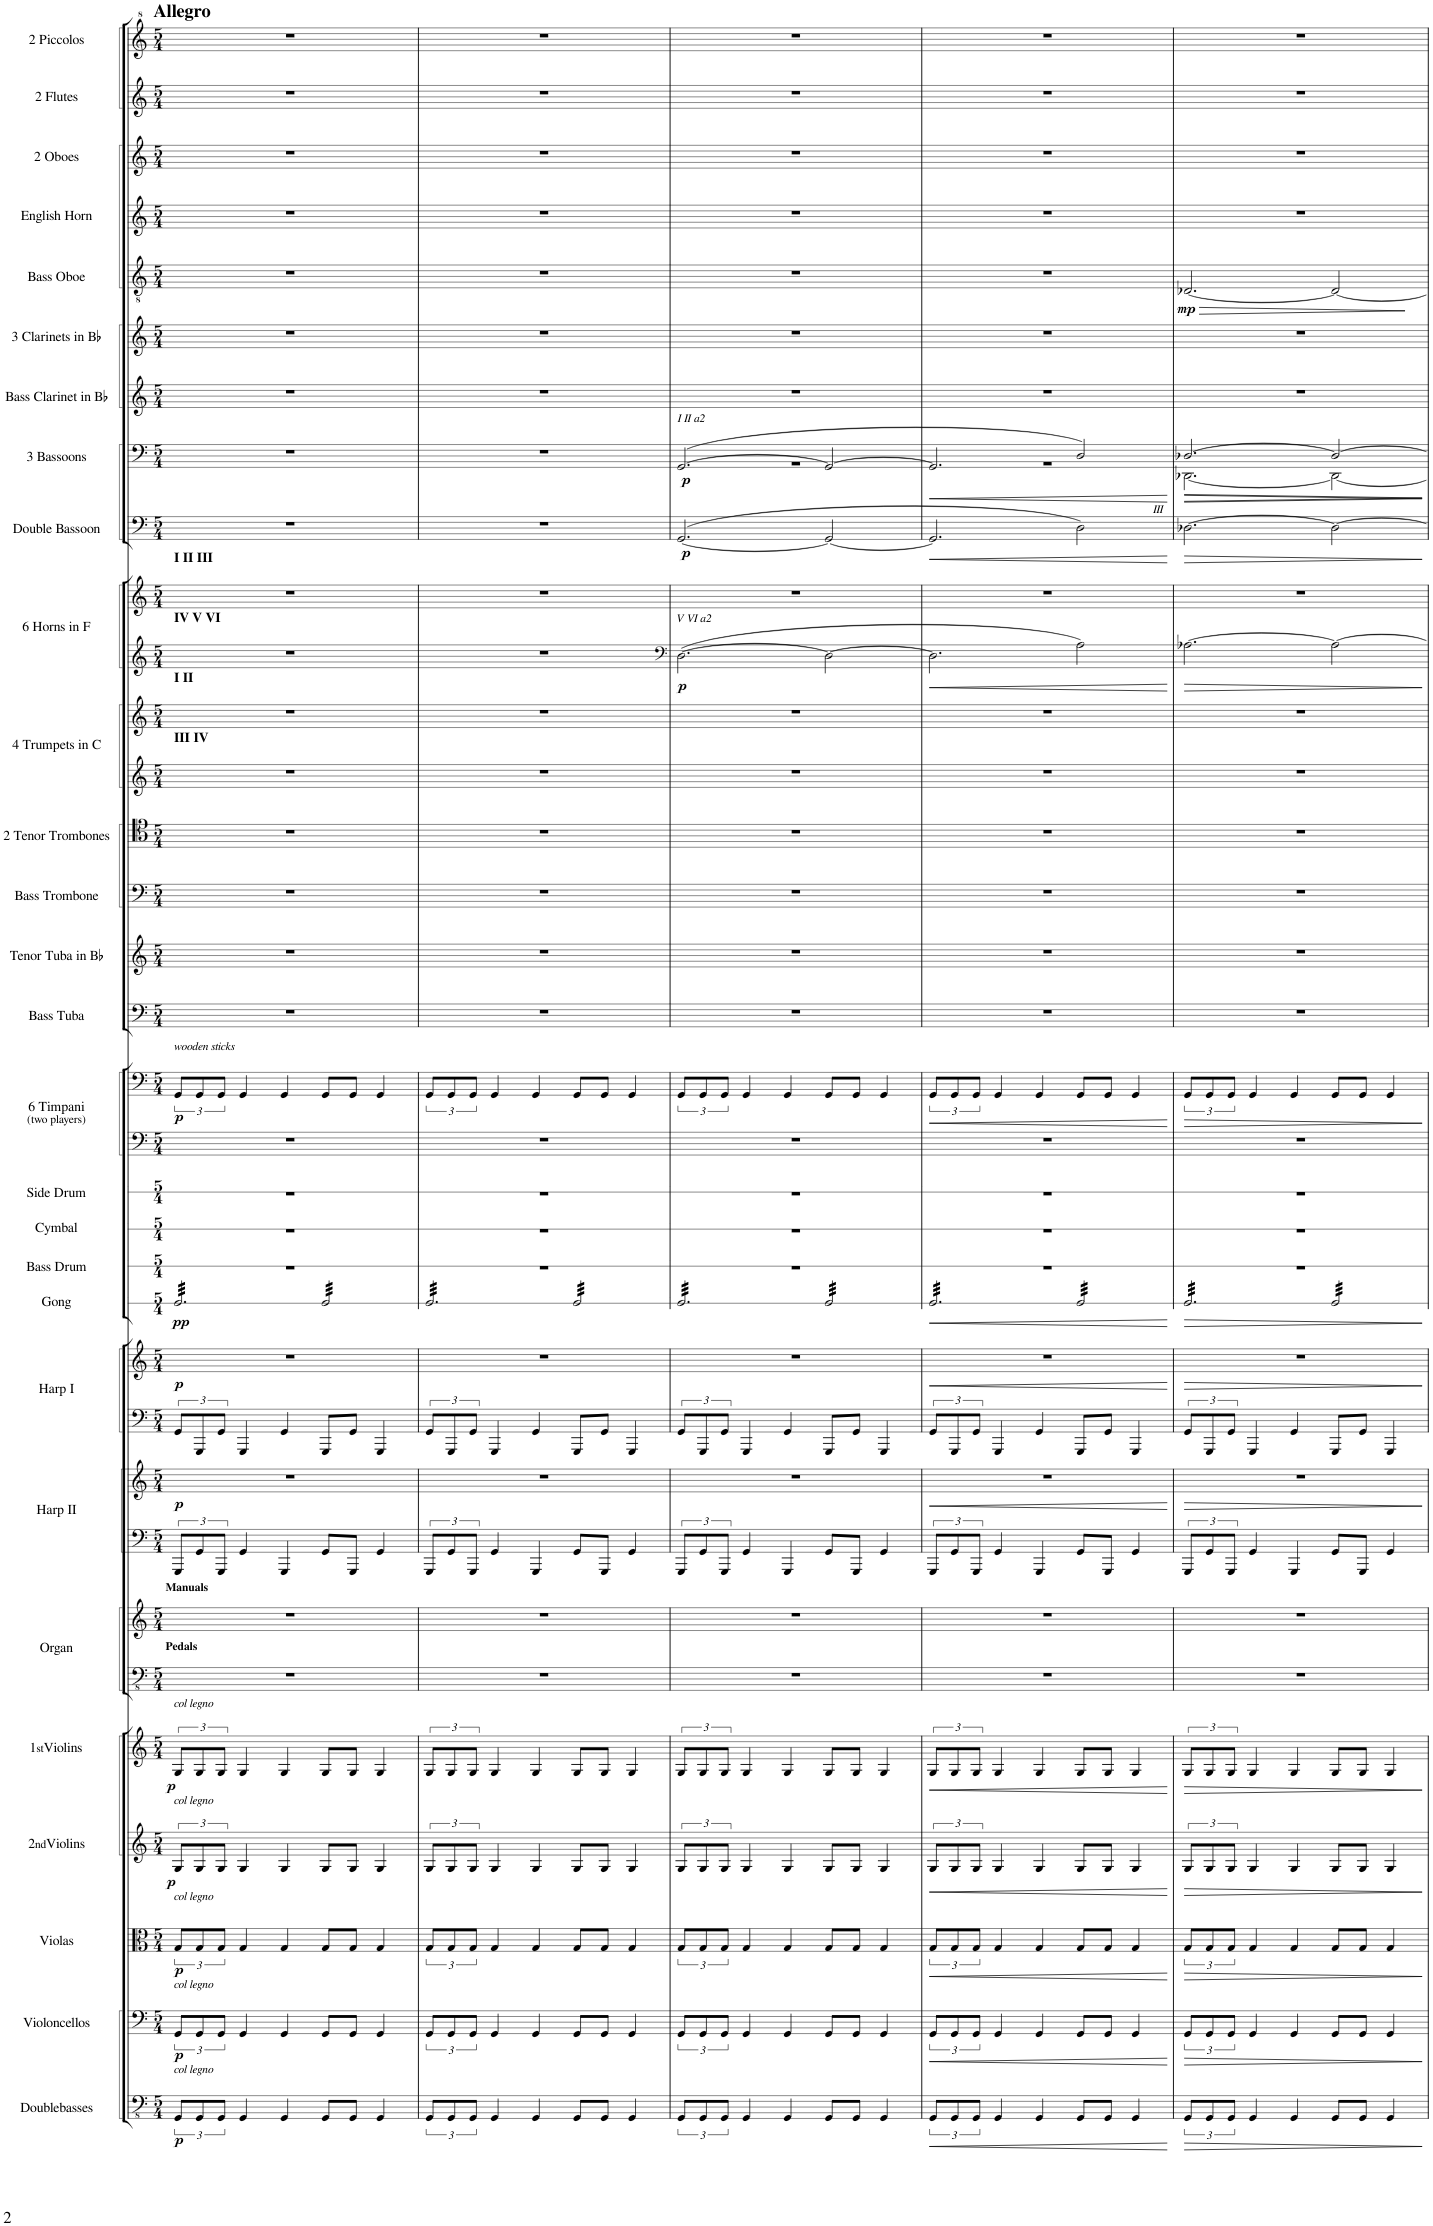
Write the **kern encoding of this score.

**kern	**dynam	**kern	**dynam	**kern	**dynam	**kern	**dynam	**kern	**dynam	**kern	**kern	**kern	**kern	**dynam	**kern	**kern	**dynam	**kern	**dynam	**kern	**kern	**kern	**kern	**kern	**dynam	**kern	**kern	**kern	**kern	**kern	**kern	**kern	**dynam	**kern	**kern	**dynam	**kern	**dynam	**kern	**kern	**kern	**dynam	**kern	**kern	**kern	**kern
*part34	*part34	*part33	*part33	*part32	*part32	*part31	*part31	*part30	*part30	*part29	*part28	*part27	*part26	*part26	*part25	*part24	*part24	*part23	*part23	*part22	*part21	*part20	*part19	*part18	*part18	*part17	*part16	*part15	*part14	*part13	*part12	*part11	*part11	*part10	*part9	*part9	*part8	*part8	*part7	*part6	*part5	*part5	*part4	*part3	*part2	*part1
*staff34	*staff34	*staff33	*staff33	*staff32	*staff32	*staff31	*staff31	*staff30	*staff30	*staff29	*staff28	*staff27	*staff26	*staff26	*staff25	*staff24	*staff24	*staff23	*staff23	*staff22	*staff21	*staff20	*staff19	*staff18	*staff18	*staff17	*staff16	*staff15	*staff14	*staff13	*staff12	*staff11	*staff11	*staff10	*staff9	*staff9	*staff8	*staff8	*staff7	*staff6	*staff5	*staff5	*staff4	*staff3	*staff2	*staff1
*I"Doublebasses	*	*I"Violoncellos	*	*I"Violas	*	*I"2ndViolins	*	*I"1stViolins	*	*I"Organ	*I"Organ	*I"Harp II	*I"Harp II	*	*I"Harp I	*I"Harp I	*	*I"Gong	*	*I"Bass Drum	*I"Cymbal	*I"Side Drum	*I"6 Timpani (two players)	*I"6 Timpani (two players)	*	*I"Bass Tuba	*I"Tenor Tuba in Bb	*I"Bass Trombone	*I"2 Tenor Trombones	*I"4 Trumpets in C	*I"4 Trumpets in C	*I"6 Horns in F	*	*I"6 Horns in F	*I"Double Bassoon	*	*I"3 Bassoons	*	*I"Bass Clarinet in Bb	*I"3 Clarinets in Bb	*I"Bass Oboe	*	*I"English Horn	*I"2 Oboes	*I"2 Flutes	*I"2 Piccolos
*I'Db.	*	*I'Vc.	*	*I'Vas.	*	*I'2ndVns.	*	*I'1stVns.	*	*I'Org.	*I'Org.	*I'Hp. II	*I'Hp. II	*	*I'Hp. I	*I'Hp. I	*	*I'Gong	*	*I'B. Dr.	*I'Cym.	*	*I'Timp.	*I'Timp.	*	*I'Bass Tuba	*I'Ten. Tuba	*I'Bass. Tbn.	*I'Ten. Tbn.	*I'Trp.	*I'Trp.	*I'Hrn.	*	*I'Hrn.	*I'Dbn.	*	*I'Bn.	*	*I'Bcl.	*I'Cl.	*I'Bass Ob.	*	*I'E. H.	*I'Ob.	*I'Fl.	*I'Picc.
*	*	*	*	*	*	*	*	*	*	*	*	*	*	*	*	*	*	*stria1	*	*stria1	*stria1	*stria1	*	*	*	*	*	*	*	*	*	*	*	*	*	*	*	*	*	*	*	*	*	*	*	*
*clefFv4	*	*clefF4	*	*clefC3	*	*clefG2	*	*clefG2	*	*clefFv4	*clefG2	*clefF4	*clefG2	*	*clefF4	*clefG2	*	*clefX	*	*clefX	*clefX	*clefX	*clefF4	*clefF4	*	*clefF4	*clefG2	*clefF4	*clefC4	*clefG2	*clefG2	*clefG2	*	*clefG2	*clefF4	*	*clefF4	*	*clefG2	*clefG2	*clefGv2	*	*clefG2	*clefG2	*clefG2	*clefG^2
*Trd7c12	*	*	*	*	*	*	*	*	*	*	*	*	*	*	*	*	*	*	*	*	*	*	*	*	*	*	*Trd8c14	*	*	*	*	*Trd4c7	*	*Trd4c7	*Trd7c12	*	*	*	*Trd8c14	*Trd1c2	*	*	*Trd4c7	*	*	*Trd-7c-12
*k[]	*	*k[]	*	*k[]	*	*k[]	*	*k[]	*	*k[]	*k[]	*k[]	*k[]	*	*k[]	*k[]	*	*k[]	*	*k[]	*k[]	*k[]	*k[]	*k[]	*	*k[]	*k[]	*k[]	*k[]	*k[]	*k[]	*k[]	*	*k[]	*k[]	*	*k[]	*	*k[]	*k[]	*k[]	*	*k[]	*k[]	*k[]	*k[]
*M5/4	*	*M5/4	*	*M5/4	*	*M5/4	*	*M5/4	*	*M5/4	*M5/4	*M5/4	*M5/4	*	*M5/4	*M5/4	*	*M5/4	*	*M5/4	*M5/4	*M5/4	*M5/4	*M5/4	*	*M5/4	*M5/4	*M5/4	*M5/4	*M5/4	*M5/4	*M5/4	*	*M5/4	*M5/4	*	*M5/4	*	*M5/4	*M5/4	*M5/4	*	*M5/4	*M5/4	*M5/4	*M5/4
=1	=1	=1	=1	=1	=1	=1	=1	=1	=1	=1	=1	=1	=1	=1	=1	=1	=1	=1	=1	=1	=1	=1	=1	=1	=1	=1	=1	=1	=1	=1	=1	=1	=1	=1	=1	=1	=1	=1	=1	=1	=1	=1	=1	=1	=1	=1
!	!	!	!	!	!	!	!	!	!	!	!	!	!	!	!	!	!	!	!	!	!	!	!	!	!	!	!	!	!	!	!	!	!	!	!	!	!	!	!	!	!	!	!	!	!	!LO:TX:a:B:t=Allegro
!	!	!	!	!	!	!	!	!	!	!	!	!	!	!	!	!	!	!	!	!	!	!	!	!	!	!	!	!	!	!	!	!	!	!LO:TX:a:B:t=I II III	!	!	!	!	!	!	!	!	!	!	!	!
!	!	!	!	!	!	!	!	!	!	!	!	!	!	!	!	!	!	!	!	!	!	!	!	!	!	!	!	!	!	!	!	!LO:TX:a:B:t=IV V VI	!	!	!	!	!	!	!	!	!	!	!	!	!	!
!	!	!	!	!	!	!	!	!	!	!	!	!	!	!	!	!	!	!	!	!	!	!	!	!	!	!	!	!	!	!	!LO:TX:a:B:t=I II	!	!	!	!	!	!	!	!	!	!	!	!	!	!	!
!	!	!	!	!	!	!	!	!	!	!	!	!	!	!	!	!	!	!	!	!	!	!	!	!	!	!	!	!	!	!LO:TX:a:B:t=III IV	!	!	!	!	!	!	!	!	!	!	!	!	!	!	!	!
!	!	!	!	!	!	!	!	!	!	!	!	!	!	!	!	!	!	!	!	!	!	!	!	!LO:TX:a:i:t=wooden sticks	!	!	!	!	!	!	!	!	!	!	!	!	!	!	!	!	!	!	!	!	!	!
!	!	!	!	!	!	!	!	!	!	!	!LO:TX:a:B:t=Manuals	!	!	!	!	!	!	!	!	!	!	!	!	!	!	!	!	!	!	!	!	!	!	!	!	!	!	!	!	!	!	!	!	!	!	!
!	!	!	!	!	!	!	!	!	!	!LO:TX:a:B:t=Pedals	!	!	!	!	!	!	!	!	!	!	!	!	!	!	!	!	!	!	!	!	!	!	!	!	!	!	!	!	!	!	!	!	!	!	!	!
!	!	!	!	!	!	!	!	!LO:TX:a:i:t=col legno	!	!	!	!	!	!	!	!	!	!	!	!	!	!	!	!	!	!	!	!	!	!	!	!	!	!	!	!	!	!	!	!	!	!	!	!	!	!
!	!	!	!	!	!	!LO:TX:a:i:t=col legno	!	!	!	!	!	!	!	!	!	!	!	!	!	!	!	!	!	!	!	!	!	!	!	!	!	!	!	!	!	!	!	!	!	!	!	!	!	!	!	!
!	!	!	!	!LO:TX:a:i:t=col legno	!	!	!	!	!	!	!	!	!	!	!	!	!	!	!	!	!	!	!	!	!	!	!	!	!	!	!	!	!	!	!	!	!	!	!	!	!	!	!	!	!	!
!	!	!LO:TX:a:i:t=col legno	!	!	!	!	!	!	!	!	!	!	!	!	!	!	!	!	!	!	!	!	!	!	!	!	!	!	!	!	!	!	!	!	!	!	!	!	!	!	!	!	!	!	!	!
!LO:TX:a:i:t=col legno	!	!	!	!	!	!	!	!	!	!	!	!	!	!	!	!	!	!	!	!	!	!	!	!	!	!	!	!	!	!	!	!	!	!	!	!	!	!	!	!	!	!	!	!	!	!
!	!LO:DY:b	!	!LO:DY:b	!	!LO:DY:b	!	!LO:DY:b	!	!LO:DY:b	!	!	!	!	!LO:DY:b	!	!	!LO:DY:b	!	!LO:DY:b	!	!	!	!	!	!LO:DY:b	!	!	!	!	!	!	!	!	!	!	!	!	!	!	!	!	!	!	!	!	!
*	*	*	*	*	*	*	*	*	*	*	*	*	*	*	*	*	*	*tremolo	*	*	*	*	*	*	*	*	*	*	*	*	*	*	*	*	*	*	*	*	*	*	*	*	*	*	*	*
12GGG'/L	p	12GG'/L	p	12G'/L	p	12G'/L	p	12G'/L	p	4%5r	4%5r	12GGG'/L	4%5r	p	12GG'/L	4%5r	p	32Re/LLL	pp	4%5r	4%5r	4%5r	4%5r	12GG'/L	p	4%5r	4%5r	4%5r	4%5r	4%5r	4%5r	4%5r	.	4%5r	4%5r	.	4%5r	.	4%5r	4%5r	4%5r	.	4%5r	4%5r	4%5r	4%5r
.	.	.	.	.	.	.	.	.	.	.	.	.	.	.	.	.	.	32Re/	.	.	.	.	.	.	.	.	.	.	.	.	.	.	.	.	.	.	.	.	.	.	.	.	.	.	.	.
.	.	.	.	.	.	.	.	.	.	.	.	.	.	.	.	.	.	32Re/	.	.	.	.	.	.	.	.	.	.	.	.	.	.	.	.	.	.	.	.	.	.	.	.	.	.	.	.
12GGG'/	.	12GG'/	.	12G'/	.	12G'/	.	12G'/	.	.	.	12GG'/	.	.	12GGG'/	.	.	.	.	.	.	.	.	12GG'/	.	.	.	.	.	.	.	.	.	.	.	.	.	.	.	.	.	.	.	.	.	.
.	.	.	.	.	.	.	.	.	.	.	.	.	.	.	.	.	.	32Re/	.	.	.	.	.	.	.	.	.	.	.	.	.	.	.	.	.	.	.	.	.	.	.	.	.	.	.	.
.	.	.	.	.	.	.	.	.	.	.	.	.	.	.	.	.	.	32Re/	.	.	.	.	.	.	.	.	.	.	.	.	.	.	.	.	.	.	.	.	.	.	.	.	.	.	.	.
.	.	.	.	.	.	.	.	.	.	.	.	.	.	.	.	.	.	32Re/	.	.	.	.	.	.	.	.	.	.	.	.	.	.	.	.	.	.	.	.	.	.	.	.	.	.	.	.
12GGG'/J	.	12GG'/J	.	12G'/J	.	12G'/J	.	12G'/J	.	.	.	12GGG'/J	.	.	12GG'/J	.	.	.	.	.	.	.	.	12GG'/J	.	.	.	.	.	.	.	.	.	.	.	.	.	.	.	.	.	.	.	.	.	.
.	.	.	.	.	.	.	.	.	.	.	.	.	.	.	.	.	.	32Re/	.	.	.	.	.	.	.	.	.	.	.	.	.	.	.	.	.	.	.	.	.	.	.	.	.	.	.	.
.	.	.	.	.	.	.	.	.	.	.	.	.	.	.	.	.	.	32Re/	.	.	.	.	.	.	.	.	.	.	.	.	.	.	.	.	.	.	.	.	.	.	.	.	.	.	.	.
4GGG'/	.	4GG'/	.	4G'/	.	4G'/	.	4G'/	.	.	.	4GG'/	.	.	4GGG'/	.	.	32Re/	.	.	.	.	.	4GG'/	.	.	.	.	.	.	.	.	.	.	.	.	.	.	.	.	.	.	.	.	.	.
.	.	.	.	.	.	.	.	.	.	.	.	.	.	.	.	.	.	32Re/	.	.	.	.	.	.	.	.	.	.	.	.	.	.	.	.	.	.	.	.	.	.	.	.	.	.	.	.
.	.	.	.	.	.	.	.	.	.	.	.	.	.	.	.	.	.	32Re/	.	.	.	.	.	.	.	.	.	.	.	.	.	.	.	.	.	.	.	.	.	.	.	.	.	.	.	.
.	.	.	.	.	.	.	.	.	.	.	.	.	.	.	.	.	.	32Re/	.	.	.	.	.	.	.	.	.	.	.	.	.	.	.	.	.	.	.	.	.	.	.	.	.	.	.	.
.	.	.	.	.	.	.	.	.	.	.	.	.	.	.	.	.	.	32Re/	.	.	.	.	.	.	.	.	.	.	.	.	.	.	.	.	.	.	.	.	.	.	.	.	.	.	.	.
.	.	.	.	.	.	.	.	.	.	.	.	.	.	.	.	.	.	32Re/	.	.	.	.	.	.	.	.	.	.	.	.	.	.	.	.	.	.	.	.	.	.	.	.	.	.	.	.
.	.	.	.	.	.	.	.	.	.	.	.	.	.	.	.	.	.	32Re/	.	.	.	.	.	.	.	.	.	.	.	.	.	.	.	.	.	.	.	.	.	.	.	.	.	.	.	.
.	.	.	.	.	.	.	.	.	.	.	.	.	.	.	.	.	.	32Re/	.	.	.	.	.	.	.	.	.	.	.	.	.	.	.	.	.	.	.	.	.	.	.	.	.	.	.	.
4GGG'/	.	4GG'/	.	4G'/	.	4G'/	.	4G'/	.	.	.	4GGG'/	.	.	4GG'/	.	.	32Re/	.	.	.	.	.	4GG'/	.	.	.	.	.	.	.	.	.	.	.	.	.	.	.	.	.	.	.	.	.	.
.	.	.	.	.	.	.	.	.	.	.	.	.	.	.	.	.	.	32Re/	.	.	.	.	.	.	.	.	.	.	.	.	.	.	.	.	.	.	.	.	.	.	.	.	.	.	.	.
.	.	.	.	.	.	.	.	.	.	.	.	.	.	.	.	.	.	32Re/	.	.	.	.	.	.	.	.	.	.	.	.	.	.	.	.	.	.	.	.	.	.	.	.	.	.	.	.
.	.	.	.	.	.	.	.	.	.	.	.	.	.	.	.	.	.	32Re/	.	.	.	.	.	.	.	.	.	.	.	.	.	.	.	.	.	.	.	.	.	.	.	.	.	.	.	.
.	.	.	.	.	.	.	.	.	.	.	.	.	.	.	.	.	.	32Re/	.	.	.	.	.	.	.	.	.	.	.	.	.	.	.	.	.	.	.	.	.	.	.	.	.	.	.	.
.	.	.	.	.	.	.	.	.	.	.	.	.	.	.	.	.	.	32Re/	.	.	.	.	.	.	.	.	.	.	.	.	.	.	.	.	.	.	.	.	.	.	.	.	.	.	.	.
.	.	.	.	.	.	.	.	.	.	.	.	.	.	.	.	.	.	32Re/	.	.	.	.	.	.	.	.	.	.	.	.	.	.	.	.	.	.	.	.	.	.	.	.	.	.	.	.
.	.	.	.	.	.	.	.	.	.	.	.	.	.	.	.	.	.	32Re/JJJ	.	.	.	.	.	.	.	.	.	.	.	.	.	.	.	.	.	.	.	.	.	.	.	.	.	.	.	.
8GGG'/L	.	8GG'/L	.	8G'/L	.	8G'/L	.	8G'/L	.	.	.	8GG'/L	.	.	8GGG'/L	.	.	32Re/LLL	.	.	.	.	.	8GG'/L	.	.	.	.	.	.	.	.	.	.	.	.	.	.	.	.	.	.	.	.	.	.
.	.	.	.	.	.	.	.	.	.	.	.	.	.	.	.	.	.	32Re/	.	.	.	.	.	.	.	.	.	.	.	.	.	.	.	.	.	.	.	.	.	.	.	.	.	.	.	.
.	.	.	.	.	.	.	.	.	.	.	.	.	.	.	.	.	.	32Re/	.	.	.	.	.	.	.	.	.	.	.	.	.	.	.	.	.	.	.	.	.	.	.	.	.	.	.	.
.	.	.	.	.	.	.	.	.	.	.	.	.	.	.	.	.	.	32Re/	.	.	.	.	.	.	.	.	.	.	.	.	.	.	.	.	.	.	.	.	.	.	.	.	.	.	.	.
8GGG'/J	.	8GG'/J	.	8G'/J	.	8G'/J	.	8G'/J	.	.	.	8GGG'/J	.	.	8GG'/J	.	.	32Re/	.	.	.	.	.	8GG'/J	.	.	.	.	.	.	.	.	.	.	.	.	.	.	.	.	.	.	.	.	.	.
.	.	.	.	.	.	.	.	.	.	.	.	.	.	.	.	.	.	32Re/	.	.	.	.	.	.	.	.	.	.	.	.	.	.	.	.	.	.	.	.	.	.	.	.	.	.	.	.
.	.	.	.	.	.	.	.	.	.	.	.	.	.	.	.	.	.	32Re/	.	.	.	.	.	.	.	.	.	.	.	.	.	.	.	.	.	.	.	.	.	.	.	.	.	.	.	.
.	.	.	.	.	.	.	.	.	.	.	.	.	.	.	.	.	.	32Re/	.	.	.	.	.	.	.	.	.	.	.	.	.	.	.	.	.	.	.	.	.	.	.	.	.	.	.	.
4GGG'/	.	4GG'/	.	4G'/	.	4G'/	.	4G'/	.	.	.	4GG'/	.	.	4GGG'/	.	.	32Re/	.	.	.	.	.	4GG'/	.	.	.	.	.	.	.	.	.	.	.	.	.	.	.	.	.	.	.	.	.	.
.	.	.	.	.	.	.	.	.	.	.	.	.	.	.	.	.	.	32Re/	.	.	.	.	.	.	.	.	.	.	.	.	.	.	.	.	.	.	.	.	.	.	.	.	.	.	.	.
.	.	.	.	.	.	.	.	.	.	.	.	.	.	.	.	.	.	32Re/	.	.	.	.	.	.	.	.	.	.	.	.	.	.	.	.	.	.	.	.	.	.	.	.	.	.	.	.
.	.	.	.	.	.	.	.	.	.	.	.	.	.	.	.	.	.	32Re/	.	.	.	.	.	.	.	.	.	.	.	.	.	.	.	.	.	.	.	.	.	.	.	.	.	.	.	.
.	.	.	.	.	.	.	.	.	.	.	.	.	.	.	.	.	.	32Re/	.	.	.	.	.	.	.	.	.	.	.	.	.	.	.	.	.	.	.	.	.	.	.	.	.	.	.	.
.	.	.	.	.	.	.	.	.	.	.	.	.	.	.	.	.	.	32Re/	.	.	.	.	.	.	.	.	.	.	.	.	.	.	.	.	.	.	.	.	.	.	.	.	.	.	.	.
.	.	.	.	.	.	.	.	.	.	.	.	.	.	.	.	.	.	32Re/	.	.	.	.	.	.	.	.	.	.	.	.	.	.	.	.	.	.	.	.	.	.	.	.	.	.	.	.
.	.	.	.	.	.	.	.	.	.	.	.	.	.	.	.	.	.	32Re/JJJ	.	.	.	.	.	.	.	.	.	.	.	.	.	.	.	.	.	.	.	.	.	.	.	.	.	.	.	.
=2	=2	=2	=2	=2	=2	=2	=2	=2	=2	=2	=2	=2	=2	=2	=2	=2	=2	=2	=2	=2	=2	=2	=2	=2	=2	=2	=2	=2	=2	=2	=2	=2	=2	=2	=2	=2	=2	=2	=2	=2	=2	=2	=2	=2	=2	=2
12GGG'/L	.	12GG'/L	.	12G'/L	.	12G'/L	.	12G'/L	.	4%5r	4%5r	12GGG'/L	4%5r	.	12GG'/L	4%5r	.	32Re/LLL	.	4%5r	4%5r	4%5r	4%5r	12GG'/L	.	4%5r	4%5r	4%5r	4%5r	4%5r	4%5r	4%5r	.	4%5r	4%5r	.	4%5r	.	4%5r	4%5r	4%5r	.	4%5r	4%5r	4%5r	4%5r
.	.	.	.	.	.	.	.	.	.	.	.	.	.	.	.	.	.	32Re/	.	.	.	.	.	.	.	.	.	.	.	.	.	.	.	.	.	.	.	.	.	.	.	.	.	.	.	.
.	.	.	.	.	.	.	.	.	.	.	.	.	.	.	.	.	.	32Re/	.	.	.	.	.	.	.	.	.	.	.	.	.	.	.	.	.	.	.	.	.	.	.	.	.	.	.	.
12GGG'/	.	12GG'/	.	12G'/	.	12G'/	.	12G'/	.	.	.	12GG'/	.	.	12GGG'/	.	.	.	.	.	.	.	.	12GG'/	.	.	.	.	.	.	.	.	.	.	.	.	.	.	.	.	.	.	.	.	.	.
.	.	.	.	.	.	.	.	.	.	.	.	.	.	.	.	.	.	32Re/	.	.	.	.	.	.	.	.	.	.	.	.	.	.	.	.	.	.	.	.	.	.	.	.	.	.	.	.
.	.	.	.	.	.	.	.	.	.	.	.	.	.	.	.	.	.	32Re/	.	.	.	.	.	.	.	.	.	.	.	.	.	.	.	.	.	.	.	.	.	.	.	.	.	.	.	.
.	.	.	.	.	.	.	.	.	.	.	.	.	.	.	.	.	.	32Re/	.	.	.	.	.	.	.	.	.	.	.	.	.	.	.	.	.	.	.	.	.	.	.	.	.	.	.	.
12GGG'/J	.	12GG'/J	.	12G'/J	.	12G'/J	.	12G'/J	.	.	.	12GGG'/J	.	.	12GG'/J	.	.	.	.	.	.	.	.	12GG'/J	.	.	.	.	.	.	.	.	.	.	.	.	.	.	.	.	.	.	.	.	.	.
.	.	.	.	.	.	.	.	.	.	.	.	.	.	.	.	.	.	32Re/	.	.	.	.	.	.	.	.	.	.	.	.	.	.	.	.	.	.	.	.	.	.	.	.	.	.	.	.
.	.	.	.	.	.	.	.	.	.	.	.	.	.	.	.	.	.	32Re/	.	.	.	.	.	.	.	.	.	.	.	.	.	.	.	.	.	.	.	.	.	.	.	.	.	.	.	.
4GGG'/	.	4GG'/	.	4G'/	.	4G'/	.	4G'/	.	.	.	4GG'/	.	.	4GGG'/	.	.	32Re/	.	.	.	.	.	4GG'/	.	.	.	.	.	.	.	.	.	.	.	.	.	.	.	.	.	.	.	.	.	.
.	.	.	.	.	.	.	.	.	.	.	.	.	.	.	.	.	.	32Re/	.	.	.	.	.	.	.	.	.	.	.	.	.	.	.	.	.	.	.	.	.	.	.	.	.	.	.	.
.	.	.	.	.	.	.	.	.	.	.	.	.	.	.	.	.	.	32Re/	.	.	.	.	.	.	.	.	.	.	.	.	.	.	.	.	.	.	.	.	.	.	.	.	.	.	.	.
.	.	.	.	.	.	.	.	.	.	.	.	.	.	.	.	.	.	32Re/	.	.	.	.	.	.	.	.	.	.	.	.	.	.	.	.	.	.	.	.	.	.	.	.	.	.	.	.
.	.	.	.	.	.	.	.	.	.	.	.	.	.	.	.	.	.	32Re/	.	.	.	.	.	.	.	.	.	.	.	.	.	.	.	.	.	.	.	.	.	.	.	.	.	.	.	.
.	.	.	.	.	.	.	.	.	.	.	.	.	.	.	.	.	.	32Re/	.	.	.	.	.	.	.	.	.	.	.	.	.	.	.	.	.	.	.	.	.	.	.	.	.	.	.	.
.	.	.	.	.	.	.	.	.	.	.	.	.	.	.	.	.	.	32Re/	.	.	.	.	.	.	.	.	.	.	.	.	.	.	.	.	.	.	.	.	.	.	.	.	.	.	.	.
.	.	.	.	.	.	.	.	.	.	.	.	.	.	.	.	.	.	32Re/	.	.	.	.	.	.	.	.	.	.	.	.	.	.	.	.	.	.	.	.	.	.	.	.	.	.	.	.
4GGG'/	.	4GG'/	.	4G'/	.	4G'/	.	4G'/	.	.	.	4GGG'/	.	.	4GG'/	.	.	32Re/	.	.	.	.	.	4GG'/	.	.	.	.	.	.	.	.	.	.	.	.	.	.	.	.	.	.	.	.	.	.
.	.	.	.	.	.	.	.	.	.	.	.	.	.	.	.	.	.	32Re/	.	.	.	.	.	.	.	.	.	.	.	.	.	.	.	.	.	.	.	.	.	.	.	.	.	.	.	.
.	.	.	.	.	.	.	.	.	.	.	.	.	.	.	.	.	.	32Re/	.	.	.	.	.	.	.	.	.	.	.	.	.	.	.	.	.	.	.	.	.	.	.	.	.	.	.	.
.	.	.	.	.	.	.	.	.	.	.	.	.	.	.	.	.	.	32Re/	.	.	.	.	.	.	.	.	.	.	.	.	.	.	.	.	.	.	.	.	.	.	.	.	.	.	.	.
.	.	.	.	.	.	.	.	.	.	.	.	.	.	.	.	.	.	32Re/	.	.	.	.	.	.	.	.	.	.	.	.	.	.	.	.	.	.	.	.	.	.	.	.	.	.	.	.
.	.	.	.	.	.	.	.	.	.	.	.	.	.	.	.	.	.	32Re/	.	.	.	.	.	.	.	.	.	.	.	.	.	.	.	.	.	.	.	.	.	.	.	.	.	.	.	.
.	.	.	.	.	.	.	.	.	.	.	.	.	.	.	.	.	.	32Re/	.	.	.	.	.	.	.	.	.	.	.	.	.	.	.	.	.	.	.	.	.	.	.	.	.	.	.	.
.	.	.	.	.	.	.	.	.	.	.	.	.	.	.	.	.	.	32Re/JJJ	.	.	.	.	.	.	.	.	.	.	.	.	.	.	.	.	.	.	.	.	.	.	.	.	.	.	.	.
8GGG'/L	.	8GG'/L	.	8G'/L	.	8G'/L	.	8G'/L	.	.	.	8GG'/L	.	.	8GGG'/L	.	.	32Re/LLL	.	.	.	.	.	8GG'/L	.	.	.	.	.	.	.	.	.	.	.	.	.	.	.	.	.	.	.	.	.	.
.	.	.	.	.	.	.	.	.	.	.	.	.	.	.	.	.	.	32Re/	.	.	.	.	.	.	.	.	.	.	.	.	.	.	.	.	.	.	.	.	.	.	.	.	.	.	.	.
.	.	.	.	.	.	.	.	.	.	.	.	.	.	.	.	.	.	32Re/	.	.	.	.	.	.	.	.	.	.	.	.	.	.	.	.	.	.	.	.	.	.	.	.	.	.	.	.
.	.	.	.	.	.	.	.	.	.	.	.	.	.	.	.	.	.	32Re/	.	.	.	.	.	.	.	.	.	.	.	.	.	.	.	.	.	.	.	.	.	.	.	.	.	.	.	.
8GGG'/J	.	8GG'/J	.	8G'/J	.	8G'/J	.	8G'/J	.	.	.	8GGG'/J	.	.	8GG'/J	.	.	32Re/	.	.	.	.	.	8GG'/J	.	.	.	.	.	.	.	.	.	.	.	.	.	.	.	.	.	.	.	.	.	.
.	.	.	.	.	.	.	.	.	.	.	.	.	.	.	.	.	.	32Re/	.	.	.	.	.	.	.	.	.	.	.	.	.	.	.	.	.	.	.	.	.	.	.	.	.	.	.	.
.	.	.	.	.	.	.	.	.	.	.	.	.	.	.	.	.	.	32Re/	.	.	.	.	.	.	.	.	.	.	.	.	.	.	.	.	.	.	.	.	.	.	.	.	.	.	.	.
.	.	.	.	.	.	.	.	.	.	.	.	.	.	.	.	.	.	32Re/	.	.	.	.	.	.	.	.	.	.	.	.	.	.	.	.	.	.	.	.	.	.	.	.	.	.	.	.
4GGG'/	.	4GG'/	.	4G'/	.	4G'/	.	4G'/	.	.	.	4GG'/	.	.	4GGG'/	.	.	32Re/	.	.	.	.	.	4GG'/	.	.	.	.	.	.	.	.	.	.	.	.	.	.	.	.	.	.	.	.	.	.
.	.	.	.	.	.	.	.	.	.	.	.	.	.	.	.	.	.	32Re/	.	.	.	.	.	.	.	.	.	.	.	.	.	.	.	.	.	.	.	.	.	.	.	.	.	.	.	.
.	.	.	.	.	.	.	.	.	.	.	.	.	.	.	.	.	.	32Re/	.	.	.	.	.	.	.	.	.	.	.	.	.	.	.	.	.	.	.	.	.	.	.	.	.	.	.	.
.	.	.	.	.	.	.	.	.	.	.	.	.	.	.	.	.	.	32Re/	.	.	.	.	.	.	.	.	.	.	.	.	.	.	.	.	.	.	.	.	.	.	.	.	.	.	.	.
.	.	.	.	.	.	.	.	.	.	.	.	.	.	.	.	.	.	32Re/	.	.	.	.	.	.	.	.	.	.	.	.	.	.	.	.	.	.	.	.	.	.	.	.	.	.	.	.
.	.	.	.	.	.	.	.	.	.	.	.	.	.	.	.	.	.	32Re/	.	.	.	.	.	.	.	.	.	.	.	.	.	.	.	.	.	.	.	.	.	.	.	.	.	.	.	.
.	.	.	.	.	.	.	.	.	.	.	.	.	.	.	.	.	.	32Re/	.	.	.	.	.	.	.	.	.	.	.	.	.	.	.	.	.	.	.	.	.	.	.	.	.	.	.	.
.	.	.	.	.	.	.	.	.	.	.	.	.	.	.	.	.	.	32Re/JJJ	.	.	.	.	.	.	.	.	.	.	.	.	.	.	.	.	.	.	.	.	.	.	.	.	.	.	.	.
=3	=3	=3	=3	=3	=3	=3	=3	=3	=3	=3	=3	=3	=3	=3	=3	=3	=3	=3	=3	=3	=3	=3	=3	=3	=3	=3	=3	=3	=3	=3	=3	=3	=3	=3	=3	=3	=3	=3	=3	=3	=3	=3	=3	=3	=3	=3
*	*	*	*	*	*	*	*	*	*	*	*	*	*	*	*	*	*	*	*	*	*	*	*	*	*	*	*	*	*	*	*	*clefF4	*	*	*	*	*	*	*	*	*	*	*	*	*	*
*	*	*	*	*	*	*	*	*	*	*	*	*	*	*	*	*	*	*	*	*	*	*	*	*	*	*	*	*	*	*	*	*	*	*	*	*	*^	*	*	*	*	*	*	*	*	*
!	!	!	!	!	!	!	!	!	!	!	!	!	!	!	!	!	!	!	!	!	!	!	!	!	!	!	!	!	!	!	!	!	!	!	!	!	!LO:TX:a:i:t=I II a2	!	!	!	!	!	!	!	!	!	!
!	!	!	!	!	!	!	!	!	!	!	!	!	!	!	!	!	!	!	!	!	!	!	!	!	!	!	!	!	!	!	!	!LO:TX:a:i:t=V VI a2	!	!	!	!	!	!	!	!	!	!	!	!	!	!	!
!	!	!	!	!	!	!	!	!	!	!	!	!	!	!	!	!	!	!	!	!	!	!	!	!	!	!	!	!	!	!	!	!	!LO:DY:b	!	!	!LO:DY:b	!	!	!LO:DY:b	!	!	!	!	!	!	!	!
12GGG'/L	.	12GG'/L	.	12G'/L	.	12G'/L	.	12G'/L	.	4%5r	4%5r	12GGG'/L	4%5r	.	12GG'/L	4%5r	.	32Re/LLL	.	4%5r	4%5r	4%5r	4%5r	12GG'/L	.	4%5r	4%5r	4%5r	4%5r	4%5r	4%5r	[2.D\	p	4%5r	([2.GG/	p	([2.GG/	4%5r	p	4%5r	4%5r	4%5r	.	4%5r	4%5r	4%5r	4%5r
.	.	.	.	.	.	.	.	.	.	.	.	.	.	.	.	.	.	32Re/	.	.	.	.	.	.	.	.	.	.	.	.	.	.	.	.	.	.	.	.	.	.	.	.	.	.	.	.	.
.	.	.	.	.	.	.	.	.	.	.	.	.	.	.	.	.	.	32Re/	.	.	.	.	.	.	.	.	.	.	.	.	.	.	.	.	.	.	.	.	.	.	.	.	.	.	.	.	.
12GGG'/	.	12GG'/	.	12G'/	.	12G'/	.	12G'/	.	.	.	12GG'/	.	.	12GGG'/	.	.	.	.	.	.	.	.	12GG'/	.	.	.	.	.	.	.	.	.	.	.	.	.	.	.	.	.	.	.	.	.	.	.
.	.	.	.	.	.	.	.	.	.	.	.	.	.	.	.	.	.	32Re/	.	.	.	.	.	.	.	.	.	.	.	.	.	.	.	.	.	.	.	.	.	.	.	.	.	.	.	.	.
.	.	.	.	.	.	.	.	.	.	.	.	.	.	.	.	.	.	32Re/	.	.	.	.	.	.	.	.	.	.	.	.	.	.	.	.	.	.	.	.	.	.	.	.	.	.	.	.	.
.	.	.	.	.	.	.	.	.	.	.	.	.	.	.	.	.	.	32Re/	.	.	.	.	.	.	.	.	.	.	.	.	.	.	.	.	.	.	.	.	.	.	.	.	.	.	.	.	.
12GGG'/J	.	12GG'/J	.	12G'/J	.	12G'/J	.	12G'/J	.	.	.	12GGG'/J	.	.	12GG'/J	.	.	.	.	.	.	.	.	12GG'/J	.	.	.	.	.	.	.	.	.	.	.	.	.	.	.	.	.	.	.	.	.	.	.
.	.	.	.	.	.	.	.	.	.	.	.	.	.	.	.	.	.	32Re/	.	.	.	.	.	.	.	.	.	.	.	.	.	.	.	.	.	.	.	.	.	.	.	.	.	.	.	.	.
.	.	.	.	.	.	.	.	.	.	.	.	.	.	.	.	.	.	32Re/	.	.	.	.	.	.	.	.	.	.	.	.	.	.	.	.	.	.	.	.	.	.	.	.	.	.	.	.	.
4GGG'/	.	4GG'/	.	4G'/	.	4G'/	.	4G'/	.	.	.	4GG'/	.	.	4GGG'/	.	.	32Re/	.	.	.	.	.	4GG'/	.	.	.	.	.	.	.	.	.	.	.	.	.	.	.	.	.	.	.	.	.	.	.
.	.	.	.	.	.	.	.	.	.	.	.	.	.	.	.	.	.	32Re/	.	.	.	.	.	.	.	.	.	.	.	.	.	.	.	.	.	.	.	.	.	.	.	.	.	.	.	.	.
.	.	.	.	.	.	.	.	.	.	.	.	.	.	.	.	.	.	32Re/	.	.	.	.	.	.	.	.	.	.	.	.	.	.	.	.	.	.	.	.	.	.	.	.	.	.	.	.	.
.	.	.	.	.	.	.	.	.	.	.	.	.	.	.	.	.	.	32Re/	.	.	.	.	.	.	.	.	.	.	.	.	.	.	.	.	.	.	.	.	.	.	.	.	.	.	.	.	.
.	.	.	.	.	.	.	.	.	.	.	.	.	.	.	.	.	.	32Re/	.	.	.	.	.	.	.	.	.	.	.	.	.	.	.	.	.	.	.	.	.	.	.	.	.	.	.	.	.
.	.	.	.	.	.	.	.	.	.	.	.	.	.	.	.	.	.	32Re/	.	.	.	.	.	.	.	.	.	.	.	.	.	.	.	.	.	.	.	.	.	.	.	.	.	.	.	.	.
.	.	.	.	.	.	.	.	.	.	.	.	.	.	.	.	.	.	32Re/	.	.	.	.	.	.	.	.	.	.	.	.	.	.	.	.	.	.	.	.	.	.	.	.	.	.	.	.	.
.	.	.	.	.	.	.	.	.	.	.	.	.	.	.	.	.	.	32Re/	.	.	.	.	.	.	.	.	.	.	.	.	.	.	.	.	.	.	.	.	.	.	.	.	.	.	.	.	.
4GGG'/	.	4GG'/	.	4G'/	.	4G'/	.	4G'/	.	.	.	4GGG'/	.	.	4GG'/	.	.	32Re/	.	.	.	.	.	4GG'/	.	.	.	.	.	.	.	.	.	.	.	.	.	.	.	.	.	.	.	.	.	.	.
.	.	.	.	.	.	.	.	.	.	.	.	.	.	.	.	.	.	32Re/	.	.	.	.	.	.	.	.	.	.	.	.	.	.	.	.	.	.	.	.	.	.	.	.	.	.	.	.	.
.	.	.	.	.	.	.	.	.	.	.	.	.	.	.	.	.	.	32Re/	.	.	.	.	.	.	.	.	.	.	.	.	.	.	.	.	.	.	.	.	.	.	.	.	.	.	.	.	.
.	.	.	.	.	.	.	.	.	.	.	.	.	.	.	.	.	.	32Re/	.	.	.	.	.	.	.	.	.	.	.	.	.	.	.	.	.	.	.	.	.	.	.	.	.	.	.	.	.
.	.	.	.	.	.	.	.	.	.	.	.	.	.	.	.	.	.	32Re/	.	.	.	.	.	.	.	.	.	.	.	.	.	.	.	.	.	.	.	.	.	.	.	.	.	.	.	.	.
.	.	.	.	.	.	.	.	.	.	.	.	.	.	.	.	.	.	32Re/	.	.	.	.	.	.	.	.	.	.	.	.	.	.	.	.	.	.	.	.	.	.	.	.	.	.	.	.	.
.	.	.	.	.	.	.	.	.	.	.	.	.	.	.	.	.	.	32Re/	.	.	.	.	.	.	.	.	.	.	.	.	.	.	.	.	.	.	.	.	.	.	.	.	.	.	.	.	.
.	.	.	.	.	.	.	.	.	.	.	.	.	.	.	.	.	.	32Re/JJJ	.	.	.	.	.	.	.	.	.	.	.	.	.	.	.	.	.	.	.	.	.	.	.	.	.	.	.	.	.
8GGG'/L	.	8GG'/L	.	8G'/L	.	8G'/L	.	8G'/L	.	.	.	8GG'/L	.	.	8GGG'/L	.	.	32Re/LLL	.	.	.	.	.	8GG'/L	.	.	.	.	.	.	.	2D\_	.	.	2GG/_	.	2GG/_	.	.	.	.	.	.	.	.	.	.
.	.	.	.	.	.	.	.	.	.	.	.	.	.	.	.	.	.	32Re/	.	.	.	.	.	.	.	.	.	.	.	.	.	.	.	.	.	.	.	.	.	.	.	.	.	.	.	.	.
.	.	.	.	.	.	.	.	.	.	.	.	.	.	.	.	.	.	32Re/	.	.	.	.	.	.	.	.	.	.	.	.	.	.	.	.	.	.	.	.	.	.	.	.	.	.	.	.	.
.	.	.	.	.	.	.	.	.	.	.	.	.	.	.	.	.	.	32Re/	.	.	.	.	.	.	.	.	.	.	.	.	.	.	.	.	.	.	.	.	.	.	.	.	.	.	.	.	.
8GGG'/J	.	8GG'/J	.	8G'/J	.	8G'/J	.	8G'/J	.	.	.	8GGG'/J	.	.	8GG'/J	.	.	32Re/	.	.	.	.	.	8GG'/J	.	.	.	.	.	.	.	.	.	.	.	.	.	.	.	.	.	.	.	.	.	.	.
.	.	.	.	.	.	.	.	.	.	.	.	.	.	.	.	.	.	32Re/	.	.	.	.	.	.	.	.	.	.	.	.	.	.	.	.	.	.	.	.	.	.	.	.	.	.	.	.	.
.	.	.	.	.	.	.	.	.	.	.	.	.	.	.	.	.	.	32Re/	.	.	.	.	.	.	.	.	.	.	.	.	.	.	.	.	.	.	.	.	.	.	.	.	.	.	.	.	.
.	.	.	.	.	.	.	.	.	.	.	.	.	.	.	.	.	.	32Re/	.	.	.	.	.	.	.	.	.	.	.	.	.	.	.	.	.	.	.	.	.	.	.	.	.	.	.	.	.
4GGG'/	.	4GG'/	.	4G'/	.	4G'/	.	4G'/	.	.	.	4GG'/	.	.	4GGG'/	.	.	32Re/	.	.	.	.	.	4GG'/	.	.	.	.	.	.	.	.	.	.	.	.	.	.	.	.	.	.	.	.	.	.	.
.	.	.	.	.	.	.	.	.	.	.	.	.	.	.	.	.	.	32Re/	.	.	.	.	.	.	.	.	.	.	.	.	.	.	.	.	.	.	.	.	.	.	.	.	.	.	.	.	.
.	.	.	.	.	.	.	.	.	.	.	.	.	.	.	.	.	.	32Re/	.	.	.	.	.	.	.	.	.	.	.	.	.	.	.	.	.	.	.	.	.	.	.	.	.	.	.	.	.
.	.	.	.	.	.	.	.	.	.	.	.	.	.	.	.	.	.	32Re/	.	.	.	.	.	.	.	.	.	.	.	.	.	.	.	.	.	.	.	.	.	.	.	.	.	.	.	.	.
.	.	.	.	.	.	.	.	.	.	.	.	.	.	.	.	.	.	32Re/	.	.	.	.	.	.	.	.	.	.	.	.	.	.	.	.	.	.	.	.	.	.	.	.	.	.	.	.	.
.	.	.	.	.	.	.	.	.	.	.	.	.	.	.	.	.	.	32Re/	.	.	.	.	.	.	.	.	.	.	.	.	.	.	.	.	.	.	.	.	.	.	.	.	.	.	.	.	.
.	.	.	.	.	.	.	.	.	.	.	.	.	.	.	.	.	.	32Re/	.	.	.	.	.	.	.	.	.	.	.	.	.	.	.	.	.	.	.	.	.	.	.	.	.	.	.	.	.
.	.	.	.	.	.	.	.	.	.	.	.	.	.	.	.	.	.	32Re/JJJ	.	.	.	.	.	.	.	.	.	.	.	.	.	.	.	.	.	.	.	.	.	.	.	.	.	.	.	.	.
=4	=4	=4	=4	=4	=4	=4	=4	=4	=4	=4	=4	=4	=4	=4	=4	=4	=4	=4	=4	=4	=4	=4	=4	=4	=4	=4	=4	=4	=4	=4	=4	=4	=4	=4	=4	=4	=4	=4	=4	=4	=4	=4	=4	=4	=4	=4	=4
!	!LO:HP:b	!	!LO:HP:b	!	!LO:HP:b	!	!LO:HP:b	!	!LO:HP:b	!	!	!	!	!LO:HP:b	!	!	!LO:HP:b	!	!LO:HP:b	!	!	!	!	!	!LO:HP:b	!	!	!	!	!	!	!	!	!	!	!LO:HP:b	!	!	!LO:HP:b	!	!	!	!	!	!	!	!
12GGG'/L	<	12GG'/L	<	12G'/L	<	12G'/L	<	12G'/L	<	4%5r	4%5r	12GGG'/L	4%5r	<	12GG'/L	4%5r	<	32Re/LLL	<	4%5r	4%5r	4%5r	4%5r	12GG'/L	<	4%5r	4%5r	4%5r	4%5r	4%5r	4%5r	2.D\]	.	4%5r	2.GG/]	<	2.GG/]	4%5r	<	4%5r	4%5r	4%5r	.	4%5r	4%5r	4%5r	4%5r
.	.	.	.	.	.	.	.	.	.	.	.	.	.	.	.	.	.	32Re/	.	.	.	.	.	.	.	.	.	.	.	.	.	.	.	.	.	.	.	.	.	.	.	.	.	.	.	.	.
.	.	.	.	.	.	.	.	.	.	.	.	.	.	.	.	.	.	32Re/	.	.	.	.	.	.	.	.	.	.	.	.	.	.	.	.	.	.	.	.	.	.	.	.	.	.	.	.	.
12GGG'/	.	12GG'/	.	12G'/	.	12G'/	.	12G'/	.	.	.	12GG'/	.	.	12GGG'/	.	.	.	.	.	.	.	.	12GG'/	.	.	.	.	.	.	.	.	.	.	.	.	.	.	.	.	.	.	.	.	.	.	.
.	.	.	.	.	.	.	.	.	.	.	.	.	.	.	.	.	.	32Re/	.	.	.	.	.	.	.	.	.	.	.	.	.	.	.	.	.	.	.	.	.	.	.	.	.	.	.	.	.
.	.	.	.	.	.	.	.	.	.	.	.	.	.	.	.	.	.	32Re/	.	.	.	.	.	.	.	.	.	.	.	.	.	.	.	.	.	.	.	.	.	.	.	.	.	.	.	.	.
.	.	.	.	.	.	.	.	.	.	.	.	.	.	.	.	.	.	32Re/	.	.	.	.	.	.	.	.	.	.	.	.	.	.	.	.	.	.	.	.	.	.	.	.	.	.	.	.	.
12GGG'/J	.	12GG'/J	.	12G'/J	.	12G'/J	.	12G'/J	.	.	.	12GGG'/J	.	.	12GG'/J	.	.	.	.	.	.	.	.	12GG'/J	.	.	.	.	.	.	.	.	.	.	.	.	.	.	.	.	.	.	.	.	.	.	.
.	.	.	.	.	.	.	.	.	.	.	.	.	.	.	.	.	.	32Re/	.	.	.	.	.	.	.	.	.	.	.	.	.	.	.	.	.	.	.	.	.	.	.	.	.	.	.	.	.
.	.	.	.	.	.	.	.	.	.	.	.	.	.	.	.	.	.	32Re/	.	.	.	.	.	.	.	.	.	.	.	.	.	.	.	.	.	.	.	.	.	.	.	.	.	.	.	.	.
4GGG'/	.	4GG'/	.	4G'/	.	4G'/	.	4G'/	.	.	.	4GG'/	.	.	4GGG'/	.	.	32Re/	.	.	.	.	.	4GG'/	.	.	.	.	.	.	.	.	.	.	.	.	.	.	.	.	.	.	.	.	.	.	.
.	.	.	.	.	.	.	.	.	.	.	.	.	.	.	.	.	.	32Re/	.	.	.	.	.	.	.	.	.	.	.	.	.	.	.	.	.	.	.	.	.	.	.	.	.	.	.	.	.
.	.	.	.	.	.	.	.	.	.	.	.	.	.	.	.	.	.	32Re/	.	.	.	.	.	.	.	.	.	.	.	.	.	.	.	.	.	.	.	.	.	.	.	.	.	.	.	.	.
.	.	.	.	.	.	.	.	.	.	.	.	.	.	.	.	.	.	32Re/	.	.	.	.	.	.	.	.	.	.	.	.	.	.	.	.	.	.	.	.	.	.	.	.	.	.	.	.	.
.	.	.	.	.	.	.	.	.	.	.	.	.	.	.	.	.	.	32Re/	.	.	.	.	.	.	.	.	.	.	.	.	.	.	.	.	.	.	.	.	.	.	.	.	.	.	.	.	.
.	.	.	.	.	.	.	.	.	.	.	.	.	.	.	.	.	.	32Re/	.	.	.	.	.	.	.	.	.	.	.	.	.	.	.	.	.	.	.	.	.	.	.	.	.	.	.	.	.
.	.	.	.	.	.	.	.	.	.	.	.	.	.	.	.	.	.	32Re/	.	.	.	.	.	.	.	.	.	.	.	.	.	.	.	.	.	.	.	.	.	.	.	.	.	.	.	.	.
.	.	.	.	.	.	.	.	.	.	.	.	.	.	.	.	.	.	32Re/	.	.	.	.	.	.	.	.	.	.	.	.	.	.	.	.	.	.	.	.	.	.	.	.	.	.	.	.	.
4GGG'/	.	4GG'/	.	4G'/	.	4G'/	.	4G'/	.	.	.	4GGG'/	.	.	4GG'/	.	.	32Re/	.	.	.	.	.	4GG'/	.	.	.	.	.	.	.	.	.	.	.	.	.	.	.	.	.	.	.	.	.	.	.
.	.	.	.	.	.	.	.	.	.	.	.	.	.	.	.	.	.	32Re/	.	.	.	.	.	.	.	.	.	.	.	.	.	.	.	.	.	.	.	.	.	.	.	.	.	.	.	.	.
.	.	.	.	.	.	.	.	.	.	.	.	.	.	.	.	.	.	32Re/	.	.	.	.	.	.	.	.	.	.	.	.	.	.	.	.	.	.	.	.	.	.	.	.	.	.	.	.	.
.	.	.	.	.	.	.	.	.	.	.	.	.	.	.	.	.	.	32Re/	.	.	.	.	.	.	.	.	.	.	.	.	.	.	.	.	.	.	.	.	.	.	.	.	.	.	.	.	.
.	.	.	.	.	.	.	.	.	.	.	.	.	.	.	.	.	.	32Re/	.	.	.	.	.	.	.	.	.	.	.	.	.	.	.	.	.	.	.	.	.	.	.	.	.	.	.	.	.
.	.	.	.	.	.	.	.	.	.	.	.	.	.	.	.	.	.	32Re/	.	.	.	.	.	.	.	.	.	.	.	.	.	.	.	.	.	.	.	.	.	.	.	.	.	.	.	.	.
.	.	.	.	.	.	.	.	.	.	.	.	.	.	.	.	.	.	32Re/	.	.	.	.	.	.	.	.	.	.	.	.	.	.	.	.	.	.	.	.	.	.	.	.	.	.	.	.	.
.	.	.	.	.	.	.	.	.	.	.	.	.	.	.	.	.	.	32Re/JJJ	.	.	.	.	.	.	.	.	.	.	.	.	.	.	.	.	.	.	.	.	.	.	.	.	.	.	.	.	.
8GGG'/L	.	8GG'/L	.	8G'/L	.	8G'/L	.	8G'/L	.	.	.	8GG'/L	.	.	8GGG'/L	.	.	32Re/LLL	.	.	.	.	.	8GG'/L	.	.	.	.	.	.	.	2A\	.	.	2D\)	.	2D/)	.	.	.	.	.	.	.	.	.	.
.	.	.	.	.	.	.	.	.	.	.	.	.	.	.	.	.	.	32Re/	.	.	.	.	.	.	.	.	.	.	.	.	.	.	.	.	.	.	.	.	.	.	.	.	.	.	.	.	.
.	.	.	.	.	.	.	.	.	.	.	.	.	.	.	.	.	.	32Re/	.	.	.	.	.	.	.	.	.	.	.	.	.	.	.	.	.	.	.	.	.	.	.	.	.	.	.	.	.
.	.	.	.	.	.	.	.	.	.	.	.	.	.	.	.	.	.	32Re/	.	.	.	.	.	.	.	.	.	.	.	.	.	.	.	.	.	.	.	.	.	.	.	.	.	.	.	.	.
8GGG'/J	.	8GG'/J	.	8G'/J	.	8G'/J	.	8G'/J	.	.	.	8GGG'/J	.	.	8GG'/J	.	.	32Re/	.	.	.	.	.	8GG'/J	.	.	.	.	.	.	.	.	.	.	.	.	.	.	.	.	.	.	.	.	.	.	.
.	.	.	.	.	.	.	.	.	.	.	.	.	.	.	.	.	.	32Re/	.	.	.	.	.	.	.	.	.	.	.	.	.	.	.	.	.	.	.	.	.	.	.	.	.	.	.	.	.
.	.	.	.	.	.	.	.	.	.	.	.	.	.	.	.	.	.	32Re/	.	.	.	.	.	.	.	.	.	.	.	.	.	.	.	.	.	.	.	.	.	.	.	.	.	.	.	.	.
.	.	.	.	.	.	.	.	.	.	.	.	.	.	.	.	.	.	32Re/	.	.	.	.	.	.	.	.	.	.	.	.	.	.	.	.	.	.	.	.	.	.	.	.	.	.	.	.	.
4GGG'/	.	4GG'/	.	4G'/	.	4G'/	.	4G'/	.	.	.	4GG'/	.	.	4GGG'/	.	.	32Re/	.	.	.	.	.	4GG'/	.	.	.	.	.	.	.	.	.	.	.	.	.	.	.	.	.	.	.	.	.	.	.
.	.	.	.	.	.	.	.	.	.	.	.	.	.	.	.	.	.	32Re/	.	.	.	.	.	.	.	.	.	.	.	.	.	.	.	.	.	.	.	.	.	.	.	.	.	.	.	.	.
.	.	.	.	.	.	.	.	.	.	.	.	.	.	.	.	.	.	32Re/	.	.	.	.	.	.	.	.	.	.	.	.	.	.	.	.	.	.	.	.	.	.	.	.	.	.	.	.	.
.	.	.	.	.	.	.	.	.	.	.	.	.	.	.	.	.	.	32Re/	.	.	.	.	.	.	.	.	.	.	.	.	.	.	.	.	.	.	.	.	.	.	.	.	.	.	.	.	.
.	.	.	.	.	.	.	.	.	.	.	.	.	.	.	.	.	.	32Re/	.	.	.	.	.	.	.	.	.	.	.	.	.	.	.	.	.	.	.	.	.	.	.	.	.	.	.	.	.
.	.	.	.	.	.	.	.	.	.	.	.	.	.	.	.	.	.	32Re/	.	.	.	.	.	.	.	.	.	.	.	.	.	.	.	.	.	.	.	.	.	.	.	.	.	.	.	.	.
.	.	.	.	.	.	.	.	.	.	.	.	.	.	.	.	.	.	32Re/	.	.	.	.	.	.	.	.	.	.	.	.	.	.	.	.	.	.	.	.	.	.	.	.	.	.	.	.	.
.	.	.	.	.	.	.	.	.	.	.	.	.	.	.	.	.	.	32Re/JJJ	.	.	.	.	.	.	.	.	.	.	.	.	.	.	.	.	.	.	.	.	.	.	.	.	.	.	.	.	.
*	*	*	*	*	*	*	*	*	*	*	*	*	*	*	*	*	*	*	*	*	*	*	*	*	*	*	*	*	*	*	*	*	*	*	*	*	*v	*v	*	*	*	*	*	*	*	*	*
.	.	.	.	.	.	.	.	.	.	.	.	.	.	.	.	.	.	.	.	.	.	.	.	.	.	.	.	.	.	.	.	.	.	.	.	[	.	[	.	.	.	.	.	.	.	.
=5	=5	=5	=5	=5	=5	=5	=5	=5	=5	=5	=5	=5	=5	=5	=5	=5	=5	=5	=5	=5	=5	=5	=5	=5	=5	=5	=5	=5	=5	=5	=5	=5	=5	=5	=5	=5	=5	=5	=5	=5	=5	=5	=5	=5	=5	=5
!	!	!	!	!	!	!	!	!	!	!	!	!	!	!	!	!	!	!	!	!	!	!	!	!	!	!	!	!	!	!	!	!	!	!	!	!	!LO:TX:b:i:t=III	!	!	!	!	!	!	!	!	!
!	!	!	!	!	!	!	!	!	!	!	!	!	!	!	!	!	!	!	!	!	!	!	!	!	!	!	!	!	!	!	!	!	!	!	!	!LO:HP:b	!	!LO:HP:b	!	!	!	!LO:HP:b	!	!	!	!
*	*	*	*	*	*	*	*	*	*	*	*	*	*	*	*	*	*	*	*	*	*	*	*	*	*	*	*	*	*	*	*	*	*	*	*	*	*^	*	*	*	*	*	*	*	*	*
!	!	!	!	!	!	!	!	!	!	!	!	!	!	!	!	!	!	!	!	!	!	!	!	!	!	!	!	!	!	!	!	!	!	!	!	!	!	!	!	!	!	!	!LO:DY:n=1:b	!	!	!	!
12GGG'/L	.	12GG'/L	.	12G'/L	.	12G'/L	.	12G'/L	.	4%5r	4%5r	12GGG'/L	4%5r	.	12GG'/L	4%5r	.	32Re/LLL	.	4%5r	4%5r	4%5r	4%5r	12GG'/L	.	4%5r	4%5r	4%5r	4%5r	4%5r	4%5r	[2.A-X\	.	4%5r	[2.D-X\	>	[2.D-X/	[2.DD-X\	>	4%5r	4%5r	[2.D-X/	> mp	4%5r	4%5r	4%5r	4%5r
.	.	.	.	.	.	.	.	.	.	.	.	.	.	.	.	.	.	32Re/	.	.	.	.	.	.	.	.	.	.	.	.	.	.	.	.	.	.	.	.	.	.	.	.	.	.	.	.	.
.	.	.	.	.	.	.	.	.	.	.	.	.	.	.	.	.	.	32Re/	.	.	.	.	.	.	.	.	.	.	.	.	.	.	.	.	.	.	.	.	.	.	.	.	.	.	.	.	.
12GGG'/	.	12GG'/	.	12G'/	.	12G'/	.	12G'/	.	.	.	12GG'/	.	.	12GGG'/	.	.	.	.	.	.	.	.	12GG'/	.	.	.	.	.	.	.	.	.	.	.	.	.	.	.	.	.	.	.	.	.	.	.
.	.	.	.	.	.	.	.	.	.	.	.	.	.	.	.	.	.	32Re/	.	.	.	.	.	.	.	.	.	.	.	.	.	.	.	.	.	.	.	.	.	.	.	.	.	.	.	.	.
.	.	.	.	.	.	.	.	.	.	.	.	.	.	.	.	.	.	32Re/	.	.	.	.	.	.	.	.	.	.	.	.	.	.	.	.	.	.	.	.	.	.	.	.	.	.	.	.	.
.	.	.	.	.	.	.	.	.	.	.	.	.	.	.	.	.	.	32Re/	.	.	.	.	.	.	.	.	.	.	.	.	.	.	.	.	.	.	.	.	.	.	.	.	.	.	.	.	.
12GGG'/J	.	12GG'/J	.	12G'/J	.	12G'/J	.	12G'/J	.	.	.	12GGG'/J	.	.	12GG'/J	.	.	.	.	.	.	.	.	12GG'/J	.	.	.	.	.	.	.	.	.	.	.	.	.	.	.	.	.	.	.	.	.	.	.
.	.	.	.	.	.	.	.	.	.	.	.	.	.	.	.	.	.	32Re/	.	.	.	.	.	.	.	.	.	.	.	.	.	.	.	.	.	.	.	.	.	.	.	.	.	.	.	.	.
.	.	.	.	.	.	.	.	.	.	.	.	.	.	.	.	.	.	32Re/	.	.	.	.	.	.	.	.	.	.	.	.	.	.	.	.	.	.	.	.	.	.	.	.	.	.	.	.	.
4GGG'/	.	4GG'/	.	4G'/	.	4G'/	.	4G'/	.	.	.	4GG'/	.	.	4GGG'/	.	.	32Re/	.	.	.	.	.	4GG'/	.	.	.	.	.	.	.	.	.	.	.	.	.	.	.	.	.	.	.	.	.	.	.
.	.	.	.	.	.	.	.	.	.	.	.	.	.	.	.	.	.	32Re/	.	.	.	.	.	.	.	.	.	.	.	.	.	.	.	.	.	.	.	.	.	.	.	.	.	.	.	.	.
.	.	.	.	.	.	.	.	.	.	.	.	.	.	.	.	.	.	32Re/	.	.	.	.	.	.	.	.	.	.	.	.	.	.	.	.	.	.	.	.	.	.	.	.	.	.	.	.	.
.	.	.	.	.	.	.	.	.	.	.	.	.	.	.	.	.	.	32Re/	.	.	.	.	.	.	.	.	.	.	.	.	.	.	.	.	.	.	.	.	.	.	.	.	.	.	.	.	.
.	.	.	.	.	.	.	.	.	.	.	.	.	.	.	.	.	.	32Re/	.	.	.	.	.	.	.	.	.	.	.	.	.	.	.	.	.	.	.	.	.	.	.	.	.	.	.	.	.
.	.	.	.	.	.	.	.	.	.	.	.	.	.	.	.	.	.	32Re/	.	.	.	.	.	.	.	.	.	.	.	.	.	.	.	.	.	.	.	.	.	.	.	.	.	.	.	.	.
.	.	.	.	.	.	.	.	.	.	.	.	.	.	.	.	.	.	32Re/	.	.	.	.	.	.	.	.	.	.	.	.	.	.	.	.	.	.	.	.	.	.	.	.	.	.	.	.	.
.	.	.	.	.	.	.	.	.	.	.	.	.	.	.	.	.	.	32Re/	.	.	.	.	.	.	.	.	.	.	.	.	.	.	.	.	.	.	.	.	.	.	.	.	.	.	.	.	.
4GGG'/	.	4GG'/	.	4G'/	.	4G'/	.	4G'/	.	.	.	4GGG'/	.	.	4GG'/	.	.	32Re/	.	.	.	.	.	4GG'/	.	.	.	.	.	.	.	.	.	.	.	.	.	.	.	.	.	.	.	.	.	.	.
.	.	.	.	.	.	.	.	.	.	.	.	.	.	.	.	.	.	32Re/	.	.	.	.	.	.	.	.	.	.	.	.	.	.	.	.	.	.	.	.	.	.	.	.	.	.	.	.	.
.	.	.	.	.	.	.	.	.	.	.	.	.	.	.	.	.	.	32Re/	.	.	.	.	.	.	.	.	.	.	.	.	.	.	.	.	.	.	.	.	.	.	.	.	.	.	.	.	.
.	.	.	.	.	.	.	.	.	.	.	.	.	.	.	.	.	.	32Re/	.	.	.	.	.	.	.	.	.	.	.	.	.	.	.	.	.	.	.	.	.	.	.	.	.	.	.	.	.
.	.	.	.	.	.	.	.	.	.	.	.	.	.	.	.	.	.	32Re/	.	.	.	.	.	.	.	.	.	.	.	.	.	.	.	.	.	.	.	.	.	.	.	.	.	.	.	.	.
.	.	.	.	.	.	.	.	.	.	.	.	.	.	.	.	.	.	32Re/	.	.	.	.	.	.	.	.	.	.	.	.	.	.	.	.	.	.	.	.	.	.	.	.	.	.	.	.	.
.	.	.	.	.	.	.	.	.	.	.	.	.	.	.	.	.	.	32Re/	.	.	.	.	.	.	.	.	.	.	.	.	.	.	.	.	.	.	.	.	.	.	.	.	.	.	.	.	.
.	.	.	.	.	.	.	.	.	.	.	.	.	.	.	.	.	.	32Re/JJJ	.	.	.	.	.	.	.	.	.	.	.	.	.	.	.	.	.	.	.	.	.	.	.	.	.	.	.	.	.
!	!	!	!	!	!	!	!	!	!	!	!	!	!	!	!	!	!	!	!	!	!	!	!	!	!	!	!	!	!	!	!	!	!	!	!	!	!	!	!LO:HP:b	!	!	!	!	!	!	!	!
8GGG'/L	.	8GG'/L	.	8G'/L	.	8G'/L	.	8G'/L	.	.	.	8GG'/L	.	.	8GGG'/L	.	.	32Re/LLL	.	.	.	.	.	8GG'/L	.	.	.	.	.	.	.	2A-\_	.	.	2D-\_	.	2D-/_	2DD-\_	>	.	.	2D-/_	.	.	.	.	.
.	.	.	.	.	.	.	.	.	.	.	.	.	.	.	.	.	.	32Re/	.	.	.	.	.	.	.	.	.	.	.	.	.	.	.	.	.	.	.	.	.	.	.	.	.	.	.	.	.
.	.	.	.	.	.	.	.	.	.	.	.	.	.	.	.	.	.	32Re/	.	.	.	.	.	.	.	.	.	.	.	.	.	.	.	.	.	.	.	.	.	.	.	.	.	.	.	.	.
.	.	.	.	.	.	.	.	.	.	.	.	.	.	.	.	.	.	32Re/	.	.	.	.	.	.	.	.	.	.	.	.	.	.	.	.	.	.	.	.	.	.	.	.	.	.	.	.	.
8GGG'/J	.	8GG'/J	.	8G'/J	.	8G'/J	.	8G'/J	.	.	.	8GGG'/J	.	.	8GG'/J	.	.	32Re/	.	.	.	.	.	8GG'/J	.	.	.	.	.	.	.	.	.	.	.	.	.	.	.	.	.	.	.	.	.	.	.
.	.	.	.	.	.	.	.	.	.	.	.	.	.	.	.	.	.	32Re/	.	.	.	.	.	.	.	.	.	.	.	.	.	.	.	.	.	.	.	.	.	.	.	.	.	.	.	.	.
.	.	.	.	.	.	.	.	.	.	.	.	.	.	.	.	.	.	32Re/	.	.	.	.	.	.	.	.	.	.	.	.	.	.	.	.	.	.	.	.	.	.	.	.	.	.	.	.	.
.	.	.	.	.	.	.	.	.	.	.	.	.	.	.	.	.	.	32Re/	.	.	.	.	.	.	.	.	.	.	.	.	.	.	.	.	.	.	.	.	.	.	.	.	.	.	.	.	.
4GGG'/	.	4GG'/	.	4G'/	.	4G'/	.	4G'/	.	.	.	4GG'/	.	.	4GGG'/	.	.	32Re/	.	.	.	.	.	4GG'/	.	.	.	.	.	.	.	.	.	.	.	.	.	.	.	.	.	.	.	.	.	.	.
.	.	.	.	.	.	.	.	.	.	.	.	.	.	.	.	.	.	32Re/	.	.	.	.	.	.	.	.	.	.	.	.	.	.	.	.	.	.	.	.	.	.	.	.	.	.	.	.	.
.	.	.	.	.	.	.	.	.	.	.	.	.	.	.	.	.	.	32Re/	.	.	.	.	.	.	.	.	.	.	.	.	.	.	.	.	.	.	.	.	.	.	.	.	.	.	.	.	.
.	.	.	.	.	.	.	.	.	.	.	.	.	.	.	.	.	.	32Re/	.	.	.	.	.	.	.	.	.	.	.	.	.	.	.	.	.	.	.	.	.	.	.	.	.	.	.	.	.
.	.	.	.	.	.	.	.	.	.	.	.	.	.	.	.	.	.	32Re/	.	.	.	.	.	.	.	.	.	.	.	.	.	.	.	.	.	.	.	.	.	.	.	.	.	.	.	.	.
.	.	.	.	.	.	.	.	.	.	.	.	.	.	.	.	.	.	32Re/	.	.	.	.	.	.	.	.	.	.	.	.	.	.	.	.	.	.	.	.	.	.	.	.	.	.	.	.	.
.	.	.	.	.	.	.	.	.	.	.	.	.	.	.	.	.	.	32Re/	.	.	.	.	.	.	.	.	.	.	.	.	.	.	.	.	.	.	.	.	.	.	.	.	.	.	.	.	.
.	.	.	.	.	.	.	.	.	.	.	.	.	.	.	.	.	.	32Re/JJJ	.	.	.	.	.	.	.	.	.	.	.	.	.	.	.	.	.	.	.	.	.	.	.	.	.	.	.	.	.
*	*	*	*	*	*	*	*	*	*	*	*	*	*	*	*	*	*	*Xtremolo	*	*	*	*	*	*	*	*	*	*	*	*	*	*	*	*	*	*	*	*	*	*	*	*	*	*	*	*	*
*	*	*	*	*	*	*	*	*	*	*	*	*	*	*	*	*	*	*	*	*	*	*	*	*	*	*	*	*	*	*	*	*	*	*	*	*	*v	*v	*	*	*	*	*	*	*	*	*
.	[	.	[	.	[	.	[	.	[	.	.	.	.	[	.	.	[	.	[	.	.	.	.	.	[	.	.	.	.	.	.	.	.	.	.	]	.	] ]	.	.	.	]	.	.	.	.
=	=	=	=	=	=	=	=	=	=	=	=	=	=	=	=	=	=	=	=	=	=	=	=	=	=	=	=	=	=	=	=	=	=	=	=	=	=	=	=	=	=	=	=	=	=	=
*-	*-	*-	*-	*-	*-	*-	*-	*-	*-	*-	*-	*-	*-	*-	*-	*-	*-	*-	*-	*-	*-	*-	*-	*-	*-	*-	*-	*-	*-	*-	*-	*-	*-	*-	*-	*-	*-	*-	*-	*-	*-	*-	*-	*-	*-	*-
